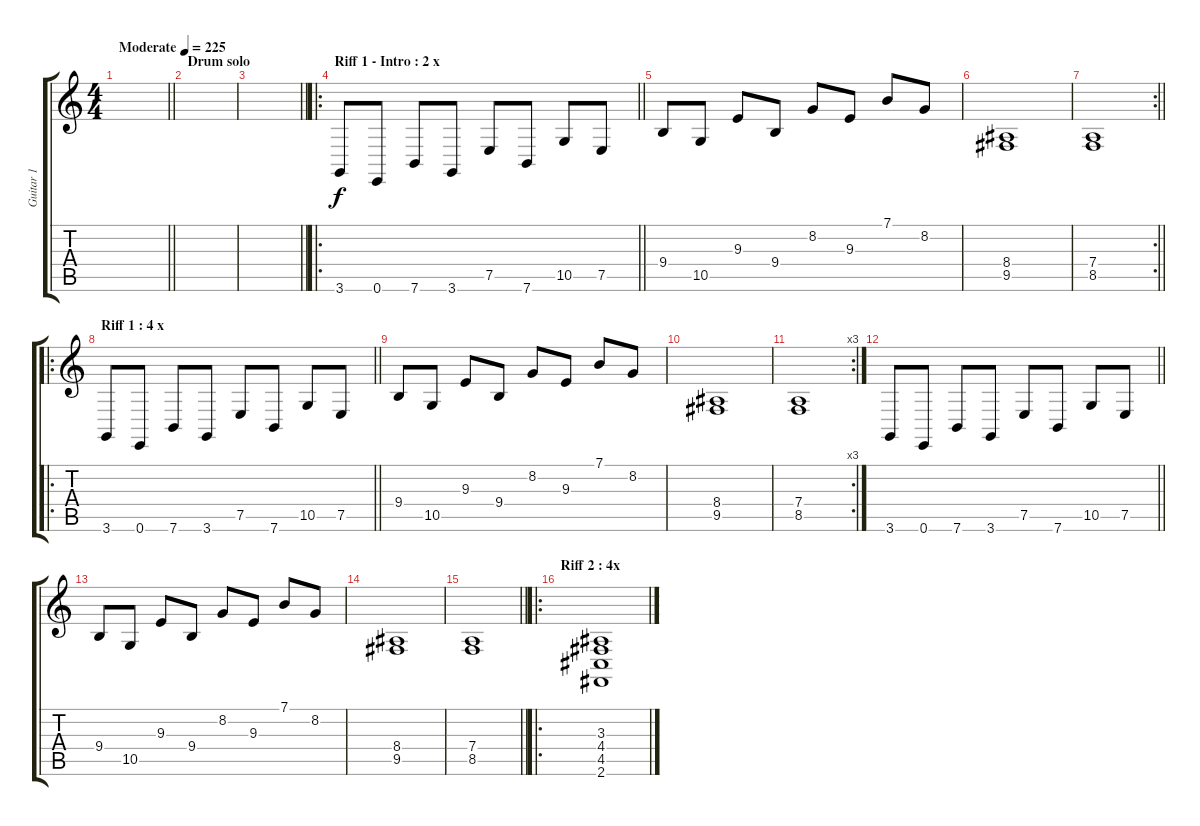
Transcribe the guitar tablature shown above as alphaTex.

\track ("Guitar 1" "Guitar 1") {instrument churchorgan}
\staff {score tabs}
\tuning (E4 B3 G3 D3 A2 E2) {hide}
\ts (4 4)
\tempo (225 "Moderate")
\clef g2
\barLineRight lightlight
\ks c
|
\section ("" "Drum solo")
|
\barLineRight lightlight
|
\ro
\section ("" "Riff 1 - Intro : 2 x")
\barLineRight lightlight
3.6.8 0.6.8 7.6.8 3.6.8 7.5.8 7.6.8 10.5.8 7.5.8 |
9.4.8 10.5.8 9.3.8 9.4.8 8.2.8 9.3.8 7.1.8 8.2.8 |
(8.4 9.5).1 |
\rc 2
\barLineRight lightlight
(7.4 8.5).1 |
\ro
\section ("" "Riff 1 : 4 x")
\barLineRight lightlight
3.6.8 0.6.8 7.6.8 3.6.8 7.5.8 7.6.8 10.5.8 7.5.8 |
9.4.8 10.5.8 9.3.8 9.4.8 8.2.8 9.3.8 7.1.8 8.2.8 |
(8.4 9.5).1 |
\rc 3
(7.4 8.5).1 |
\barLineRight lightlight
3.6.8 0.6.8 7.6.8 3.6.8 7.5.8 7.6.8 10.5.8 7.5.8 |
9.4.8 10.5.8 9.3.8 9.4.8 8.2.8 9.3.8 7.1.8 8.2.8 |
(8.4 9.5).1 |
\barLineRight lightlight
(7.4 8.5).1 |
\ro
\section ("" "Riff 2 : 4x")
(3.3 4.4 4.5 2.6).1
